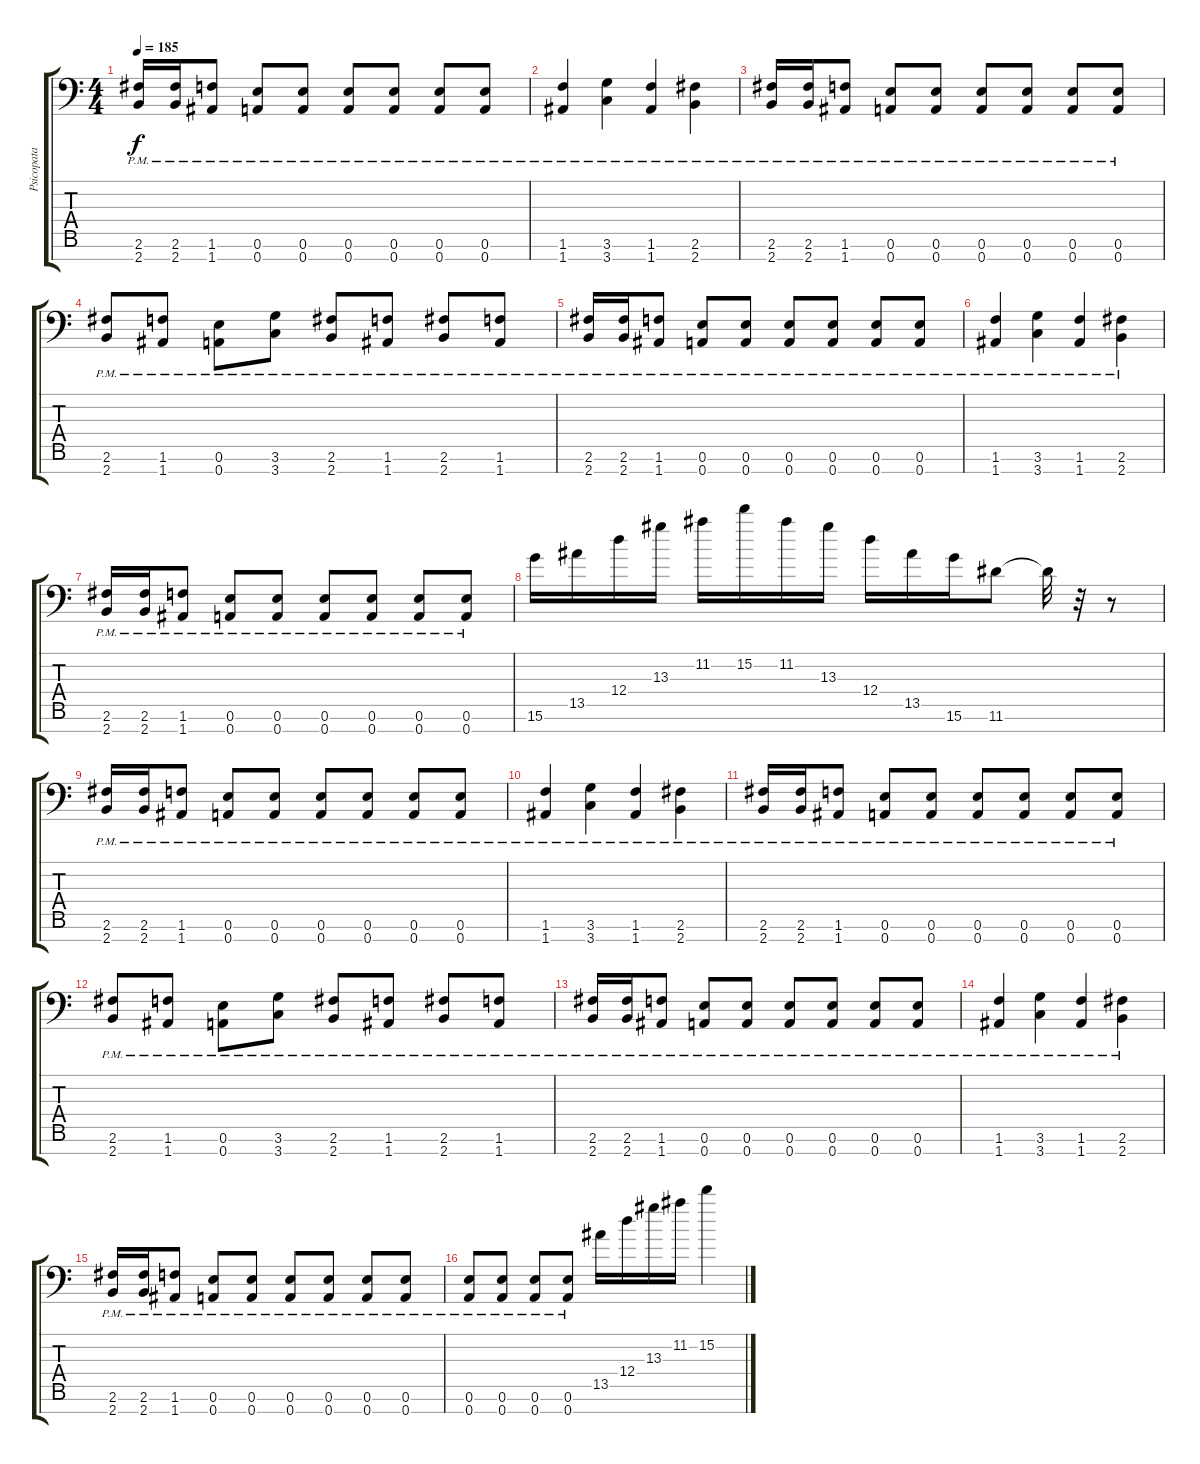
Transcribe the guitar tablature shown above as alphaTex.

\track ("Psicopata Slam" "Psicopata ") {instrument distortionguitar}
\staff {score tabs}
\tuning (E4 B3 G3 D3 A2 E2 A1) {hide}
\ts (4 4)
\tempo 185
\clef f4
\ks c
(2.6{pm} 2.7{pm}).16{dy f} (2.6{pm} 2.7{pm}).16 (1.6{pm} 1.7{pm}).8 (0.6{pm} 0.7{pm}).8 (0.6{pm} 0.7{pm}).8 (0.6{pm} 0.7{pm}).8 (0.6{pm} 0.7{pm}).8 (0.6{pm} 0.7{pm}).8 (0.6{pm} 0.7{pm}).8 |
(1.6{pm} 1.7{pm}).4 (3.6{pm} 3.7{pm}).4 (1.6{pm} 1.7{pm}).4 (2.6{pm} 2.7{pm}).4 |
(2.6{pm} 2.7{pm}).16 (2.6{pm} 2.7{pm}).16 (1.6{pm} 1.7{pm}).8 (0.6{pm} 0.7{pm}).8 (0.6{pm} 0.7{pm}).8 (0.6{pm} 0.7{pm}).8 (0.6{pm} 0.7{pm}).8 (0.6{pm} 0.7{pm}).8 (0.6{pm} 0.7{pm}).8 |
(2.6{pm} 2.7{pm}).8 (1.6{pm} 1.7{pm}).8 (0.6{pm} 0.7{pm}).8 (3.6{pm} 3.7{pm}).8 (2.6{pm} 2.7{pm}).8 (1.6{pm} 1.7{pm}).8 (2.6{pm} 2.7{pm}).8 (1.6{pm} 1.7{pm}).8 |
(2.6{pm} 2.7{pm}).16 (2.6{pm} 2.7{pm}).16 (1.6{pm} 1.7{pm}).8 (0.6{pm} 0.7{pm}).8 (0.6{pm} 0.7{pm}).8 (0.6{pm} 0.7{pm}).8 (0.6{pm} 0.7{pm}).8 (0.6{pm} 0.7{pm}).8 (0.6{pm} 0.7{pm}).8 |
(1.6{pm} 1.7{pm}).4 (3.6{pm} 3.7{pm}).4 (1.6{pm} 1.7{pm}).4 (2.6{pm} 2.7{pm}).4 |
(2.6{pm} 2.7{pm}).16 (2.6{pm} 2.7{pm}).16 (1.6{pm} 1.7{pm}).8 (0.6{pm} 0.7{pm}).8 (0.6{pm} 0.7{pm}).8 (0.6{pm} 0.7{pm}).8 (0.6{pm} 0.7{pm}).8 (0.6{pm} 0.7{pm}).8 (0.6{pm} 0.7{pm}).8 |
15.6.16 13.5.16 12.4.16 13.3.16 11.2.16 15.2.16 11.2.16 13.3.16 12.4.16 13.5.16 15.6.16 11.6.8 11.6{t}.32 r.32 r.8 |
(2.6{pm} 2.7{pm}).16 (2.6{pm} 2.7{pm}).16 (1.6{pm} 1.7{pm}).8 (0.6{pm} 0.7{pm}).8 (0.6{pm} 0.7{pm}).8 (0.6{pm} 0.7{pm}).8 (0.6{pm} 0.7{pm}).8 (0.6{pm} 0.7{pm}).8 (0.6{pm} 0.7{pm}).8 |
(1.6{pm} 1.7{pm}).4 (3.6{pm} 3.7{pm}).4 (1.6{pm} 1.7{pm}).4 (2.6{pm} 2.7{pm}).4 |
(2.6{pm} 2.7{pm}).16 (2.6{pm} 2.7{pm}).16 (1.6{pm} 1.7{pm}).8 (0.6{pm} 0.7{pm}).8 (0.6{pm} 0.7{pm}).8 (0.6{pm} 0.7{pm}).8 (0.6{pm} 0.7{pm}).8 (0.6{pm} 0.7{pm}).8 (0.6{pm} 0.7{pm}).8 |
(2.6{pm} 2.7{pm}).8 (1.6{pm} 1.7{pm}).8 (0.6{pm} 0.7{pm}).8 (3.6{pm} 3.7{pm}).8 (2.6{pm} 2.7{pm}).8 (1.6{pm} 1.7{pm}).8 (2.6{pm} 2.7{pm}).8 (1.6{pm} 1.7{pm}).8 |
(2.6{pm} 2.7{pm}).16 (2.6{pm} 2.7{pm}).16 (1.6{pm} 1.7{pm}).8 (0.6{pm} 0.7{pm}).8 (0.6{pm} 0.7{pm}).8 (0.6{pm} 0.7{pm}).8 (0.6{pm} 0.7{pm}).8 (0.6{pm} 0.7{pm}).8 (0.6{pm} 0.7{pm}).8 |
(1.6{pm} 1.7{pm}).4 (3.6{pm} 3.7{pm}).4 (1.6{pm} 1.7{pm}).4 (2.6{pm} 2.7{pm}).4 |
(2.6{pm} 2.7{pm}).16 (2.6{pm} 2.7{pm}).16 (1.6{pm} 1.7{pm}).8 (0.6{pm} 0.7{pm}).8 (0.6{pm} 0.7{pm}).8 (0.6{pm} 0.7{pm}).8 (0.6{pm} 0.7{pm}).8 (0.6{pm} 0.7{pm}).8 (0.6{pm} 0.7{pm}).8 |
(0.6{pm} 0.7{pm}).8 (0.6{pm} 0.7{pm}).8 (0.6{pm} 0.7{pm}).8 (0.6{pm} 0.7{pm}).8 13.5.16 12.4.16 13.3.16 11.2.16 15.2.4
